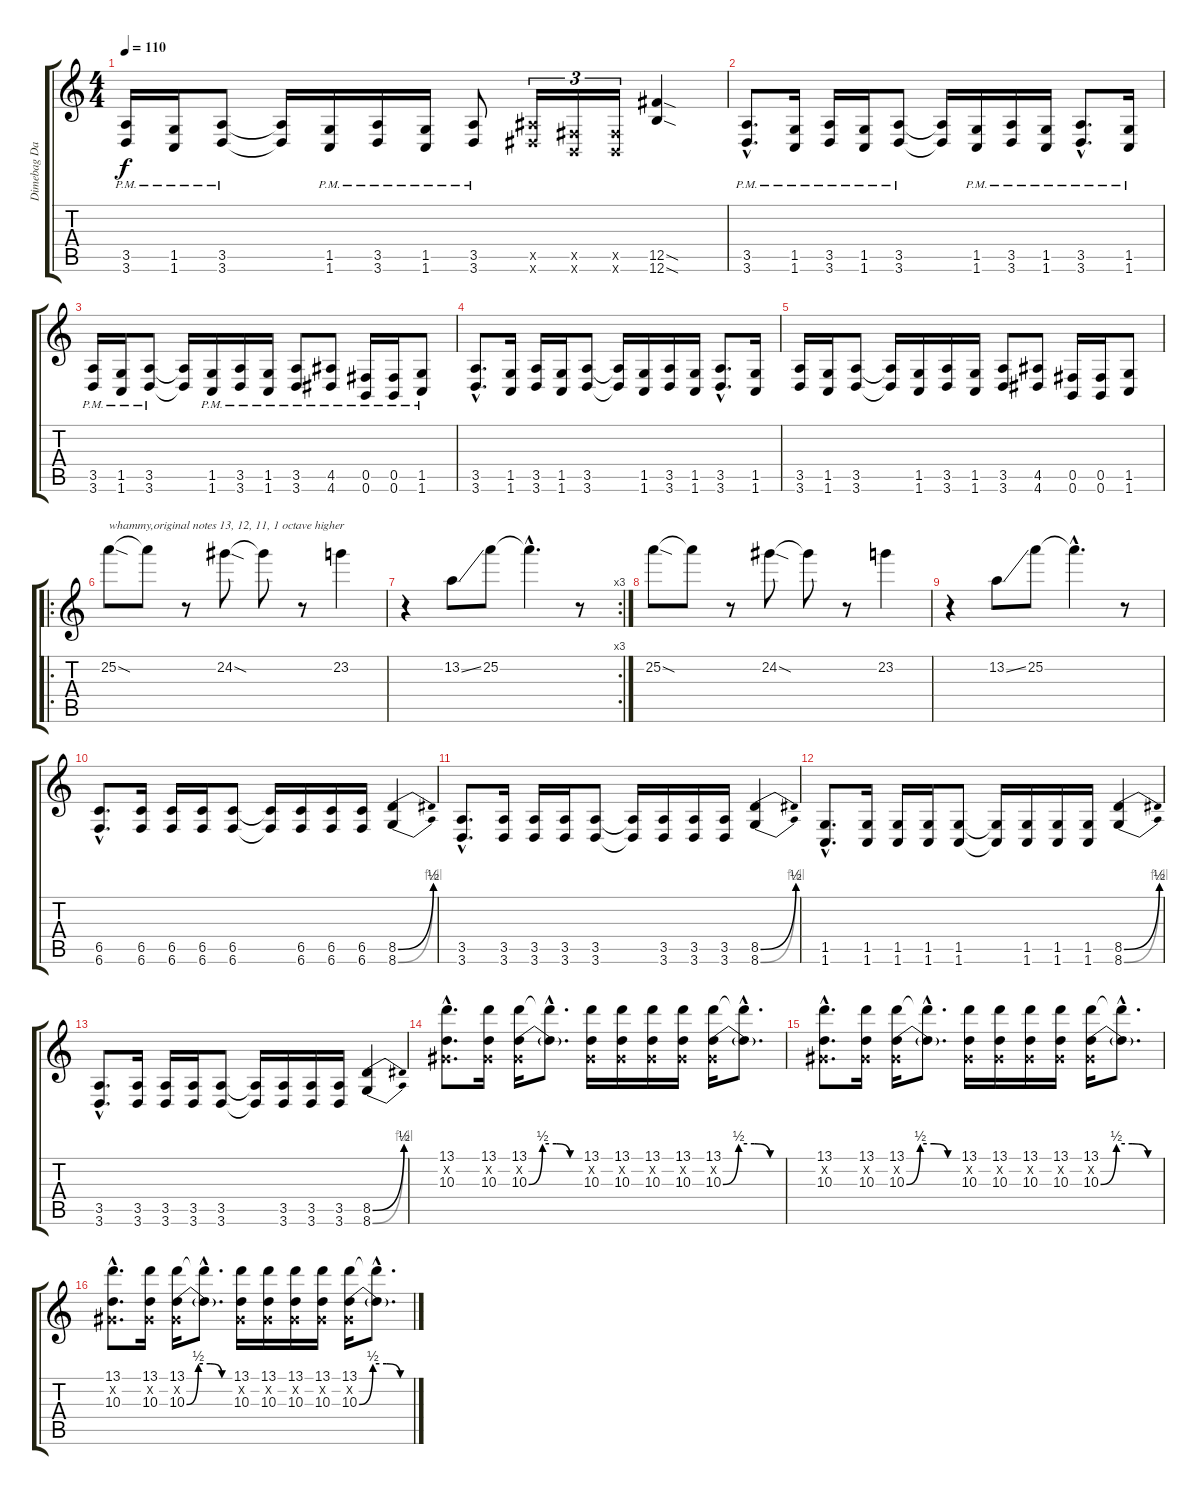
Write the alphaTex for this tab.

\track ("Dimebag Darrel" "Dimebag Da") {instrument distortionguitar}
\staff {score tabs}
\tuning (Db4 Ab3 E3 B2 Gb2 B1) {hide}
\ts (4 4)
\tempo 110
\clef g2
\ks c
(3.5{pm} 3.6{pm}).16{dy f} (1.5{pm} 1.6{pm}).16 (3.5{pm} 3.6{pm}).8 (3.5{t} 3.6{t}).16 (1.5{pm} 1.6{pm}).16 (3.5{pm} 3.6{pm}).16 (1.5{pm} 1.6{pm}).16 (3.5{pm} 3.6{pm}).8 (4.5{x} 4.6{x}).16{tu (3 2)} (0.5{x} 0.6{x}).16{tu (3 2)} (0.5{x} 0.6{x}).16{tu (3 2)} (12.5{sod} 12.6{sod}).4 |
(3.5{hac pm} 3.6{hac pm}).8{d} (1.5{pm} 1.6{pm}).16 (3.5{pm} 3.6{pm}).16 (1.5{pm} 1.6{pm}).16 (3.5{pm} 3.6{pm}).8 (3.5{t} 3.6{t}).16 (1.5{pm} 1.6{pm}).16 (3.5{pm} 3.6{pm}).16 (1.5{pm} 1.6{pm}).16 (3.5{hac pm} 3.6{hac pm}).8{d} (1.5{pm} 1.6{pm}).16 |
(3.5{pm} 3.6{pm}).16 (1.5{pm} 1.6{pm}).16 (3.5{pm} 3.6{pm}).8 (3.5{t} 3.6{t}).16 (1.5{pm} 1.6{pm}).16 (3.5{pm} 3.6{pm}).16 (1.5{pm} 1.6{pm}).16 (3.5{pm} 3.6{pm}).8 (4.5{pm} 4.6{pm}).8 (0.5{pm} 0.6{pm}).16 (0.5{pm} 0.6{pm}).16 (1.5{pm} 1.6{pm}).8 |
(3.5{hac} 3.6{hac}).8{d} (1.5 1.6).16 (3.5 3.6).16 (1.5 1.6).16 (3.5 3.6).8 (3.5{t} 3.6{t}).16 (1.5 1.6).16 (3.5 3.6).16 (1.5 1.6).16 (3.5{hac} 3.6{hac}).8{d} (1.5 1.6).16 |
(3.5 3.6).16 (1.5 1.6).16 (3.5 3.6).8 (3.5{t} 3.6{t}).16 (1.5 1.6).16 (3.5 3.6).16 (1.5 1.6).16 (3.5 3.6).8 (4.5 4.6).8 (0.5 0.6).16 (0.5 0.6).16 (1.5 1.6).8 |
\ro
25.2{sod}.8{txt "whammy,original notes 13, 12, 11, 1 octave higher "} 25.2{t}.8 r.8 24.2{sod}.8 24.2{t}.8 r.8 23.2.4 |
\rc 3
r.4 13.2{ss}.8 25.2.8 25.2{hac t}.4{d} r.8 |
25.2{sod}.8 25.2{t}.8 r.8 24.2{sod}.8 24.2{t}.8 r.8 23.2.4 |
r.4 13.2{ss}.8 25.2.8 25.2{hac t}.4{d} r.8 |
(6.5{hac} 6.6{hac}).8{d} (6.5 6.6).16 (6.5 6.6).16 (6.5 6.6).16 (6.5 6.6).8 (6.5{t} 6.6{t}).16 (6.5 6.6).16 (6.5 6.6).16 (6.5 6.6).16 (8.5{be (bend 0 0 60 2)} 8.6{be (bend 0 0 60 4)}).4 |
(3.5{hac} 3.6{hac}).8{d} (3.5 3.6).16 (3.5 3.6).16 (3.5 3.6).16 (3.5 3.6).8 (3.5{t} 3.6{t}).16 (3.5 3.6).16 (3.5 3.6).16 (3.5 3.6).16 (8.5{be (bend 0 0 60 2)} 8.6{be (bend 0 0 60 4)}).4 |
(1.5{hac} 1.6{hac}).8{d} (1.5 1.6).16 (1.5 1.6).16 (1.5 1.6).16 (1.5 1.6).8 (1.5{t} 1.6{t}).16 (1.5 1.6).16 (1.5 1.6).16 (1.5 1.6).16 (8.5{be (bend 0 0 60 2)} 8.6{be (bend 0 0 60 4)}).4 |
(3.5{hac} 3.6{hac}).8{d} (3.5 3.6).16 (3.5 3.6).16 (3.5 3.6).16 (3.5 3.6).8 (3.5{t} 3.6{t}).16 (3.5 3.6).16 (3.5 3.6).16 (3.5 3.6).16 (8.5{be (bend 0 0 60 2)} 8.6{be (bend 0 0 60 4)}).4 |
(13.1{hac} 0.2{hac x} 10.3{hac}).8{d} (13.1 0.2{x} 10.3).16 (13.1 0.2{x} 10.3{be (custom 0 0 15 2 30 2 45 0 60 0)}).16 (13.1{hac t} 10.3{hac t}).8{d} (13.1 0.2{x} 10.3).16 (13.1 0.2{x} 10.3).16 (13.1 0.2{x} 10.3).16 (13.1 0.2{x} 10.3).16 (13.1 0.2{x} 10.3{be (custom 0 0 15 2 30 2 45 0 60 0)}).16 (13.1{hac t} 10.3{hac t}).8{d} |
(13.1{hac} 0.2{hac x} 10.3{hac}).8{d} (13.1 0.2{x} 10.3).16 (13.1 0.2{x} 10.3{be (custom 0 0 15 2 30 2 45 0 60 0)}).16 (13.1{hac t} 10.3{hac t}).8{d} (13.1 0.2{x} 10.3).16 (13.1 0.2{x} 10.3).16 (13.1 0.2{x} 10.3).16 (13.1 0.2{x} 10.3).16 (13.1 0.2{x} 10.3{be (custom 0 0 15 2 30 2 45 0 60 0)}).16 (13.1{hac t} 10.3{hac t}).8{d} |
(13.1{hac} 0.2{hac x} 10.3{hac}).8{d} (13.1 0.2{x} 10.3).16 (13.1 0.2{x} 10.3{be (custom 0 0 15 2 30 2 45 0 60 0)}).16 (13.1{hac t} 10.3{hac t}).8{d} (13.1 0.2{x} 10.3).16 (13.1 0.2{x} 10.3).16 (13.1 0.2{x} 10.3).16 (13.1 0.2{x} 10.3).16 (13.1 0.2{x} 10.3{be (custom 0 0 15 2 30 2 45 0 60 0)}).16 (13.1{hac t} 10.3{hac t}).8{d}
